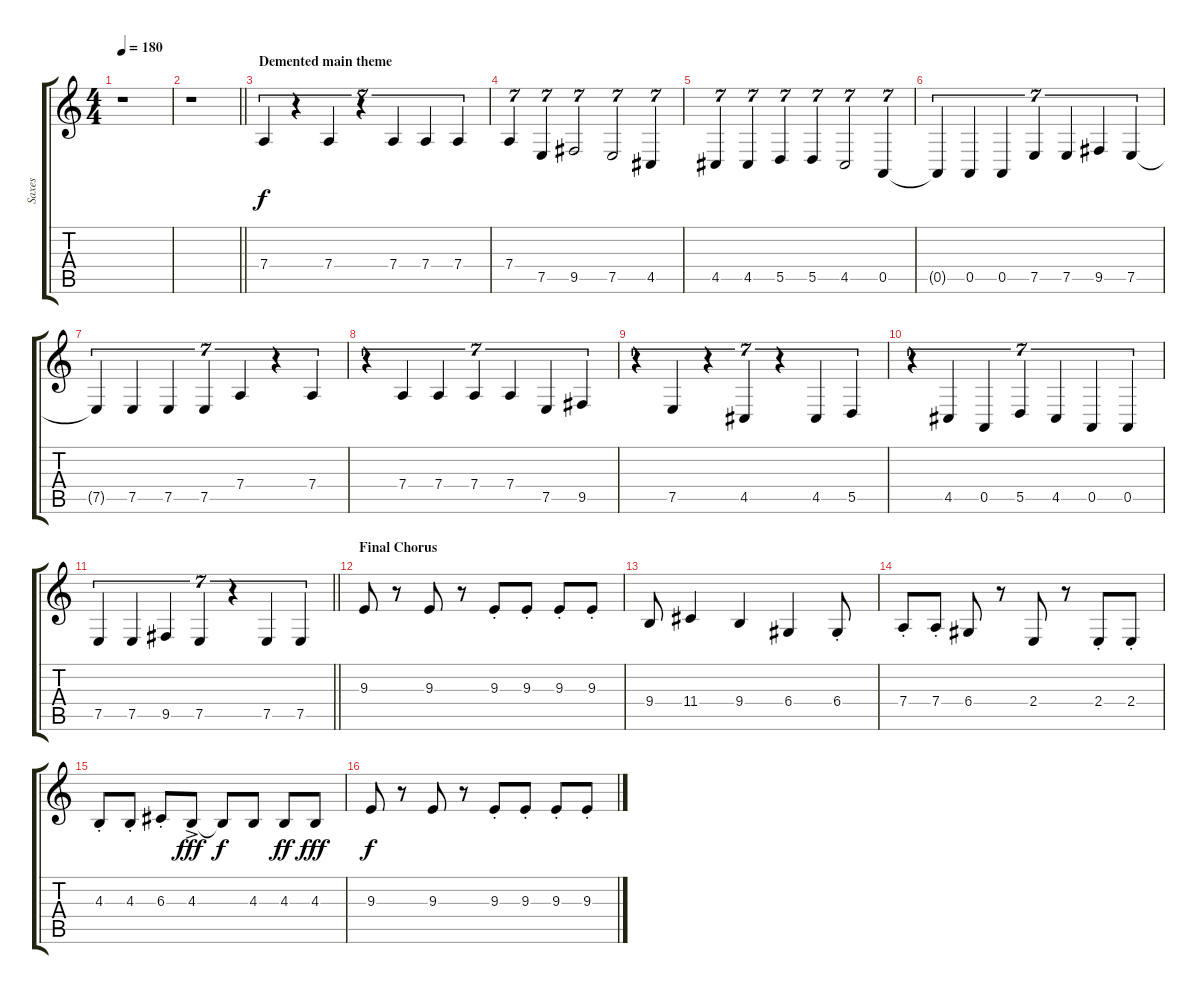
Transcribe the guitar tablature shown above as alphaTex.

\track ("Saxes" "Saxes") {instrument altosax}
\staff {score tabs}
\tuning (E4 B3 G3 D3 A2 E2) {hide}
\ts (4 4)
\tempo 180
\clef g2
\ks c
r.1{dy f} |
\barLineRight lightlight
r.1 |
\section ("" "Demented main theme")
7.4.4{tu (7 4)} r.4{tu (7 4)} 7.4.4{tu (7 4)} r.4{tu (7 4)} 7.4.4{tu (7 4)} 7.4.4{tu (7 4)} 7.4.4{tu (7 4)} |
7.4.4{tu (7 4)} 7.5.4{tu (7 4)} 9.5.2{tu (7 4)} 7.5.2{tu (7 4)} 4.5.4{tu (7 4)} |
4.5.4{tu (7 4)} 4.5.4{tu (7 4)} 5.5.4{tu (7 4)} 5.5.4{tu (7 4)} 4.5.2{tu (7 4)} 0.5.4{tu (7 4)} |
0.5{t}.4{tu (7 4)} 0.5.4{tu (7 4)} 0.5.4{tu (7 4)} 7.5.4{tu (7 4)} 7.5.4{tu (7 4)} 9.5.4{tu (7 4)} 7.5.4{tu (7 4)} |
7.5{t}.4{tu (7 4)} 7.5.4{tu (7 4)} 7.5.4{tu (7 4)} 7.5.4{tu (7 4)} 7.4.4{tu (7 4)} r.4{tu (7 4)} 7.4.4{tu (7 4)} |
r.4{tu (7 4)} 7.4.4{tu (7 4)} 7.4.4{tu (7 4)} 7.4.4{tu (7 4)} 7.4.4{tu (7 4)} 7.5.4{tu (7 4)} 9.5.4{tu (7 4)} |
r.4{tu (7 4)} 7.5.4{tu (7 4)} r.4{tu (7 4)} 4.5.4{tu (7 4)} r.4{tu (7 4)} 4.5.4{tu (7 4)} 5.5.4{tu (7 4)} |
r.4{tu (7 4)} 4.5.4{tu (7 4)} 0.5.4{tu (7 4)} 5.5.4{tu (7 4)} 4.5.4{tu (7 4)} 0.5.4{tu (7 4)} 0.5.4{tu (7 4)} |
\barLineRight lightlight
7.5.4{tu (7 4)} 7.5.4{tu (7 4)} 9.5.4{tu (7 4)} 7.5.4{tu (7 4)} r.4{tu (7 4)} 7.5.4{tu (7 4)} 7.5.4{tu (7 4)} |
\section ("" "Final Chorus")
9.3.8{volume 13} r.8 9.3.8 r.8 9.3{st}.8 9.3{st}.8 9.3{st}.8 9.3{st}.8 |
9.4.8 11.4.4 9.4.4 6.4.4 6.4{st}.8 |
7.4{st}.8 7.4{st}.8 6.4.8 r.8 2.4.8 r.8 2.4{st}.8 2.4{st}.8 |
4.3{st}.8 4.3{st}.8 6.3{st}.8 4.3{ac}.8{dy fff} 4.3{t}.8{dy f} 4.3.8 4.3.8{dy ff} 4.3.8{dy fff} |
9.3.8{dy f} r.8 9.3.8 r.8 9.3{st}.8 9.3{st}.8 9.3{st}.8 9.3{st}.8
